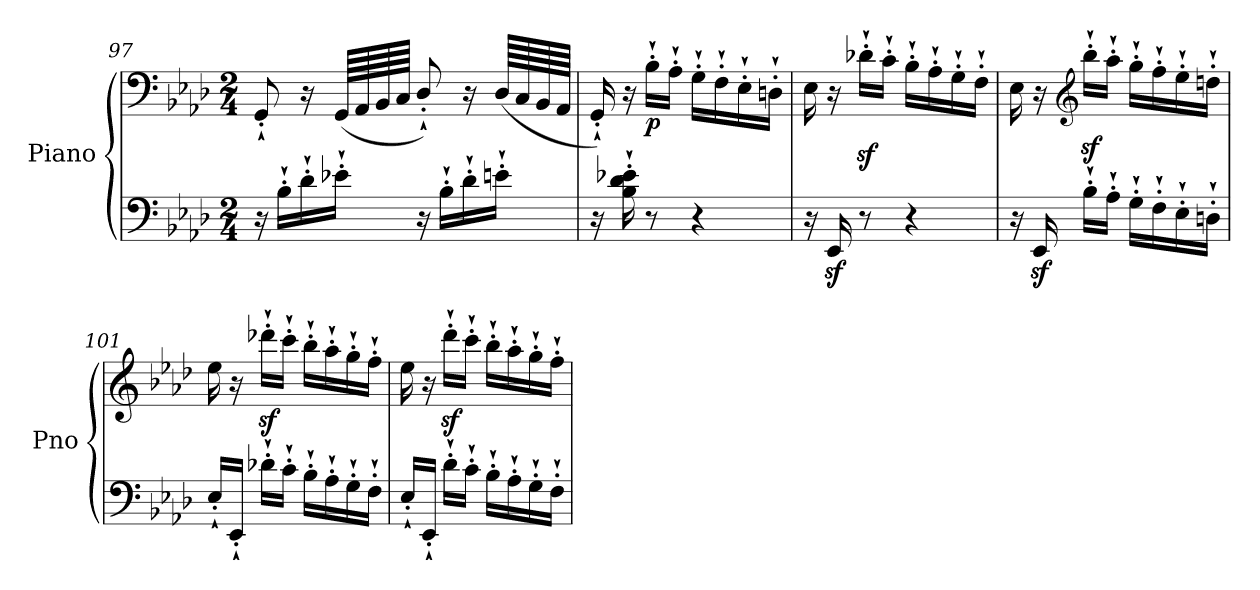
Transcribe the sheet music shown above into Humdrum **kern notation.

**kern	**kern	**dynam
*part1	*part1	*part1
*staff2	*staff1	*staff1/2
*I"Piano	*	*
*I'Pno	*	*
*clefF4	*clefF4	*
*k[b-e-a-d-]	*k[b-e-a-d-]	*
*M2/4	*M2/4	*
=97	=97	=97
16r	8GG`'/	.
16B-`'\LL	.	.
16d-`'\	16r	.
16e-X`'\JJ	(64GG/LLLL	.
.	64AA-/	.
.	64BB-/	.
.	64C/JJJJ	.
16r	8D-`'/)	.
16B-`'\LL	.	.
16d-`'\	16r	.
16en`'\JJ	(64D-/LLLL	.
.	64C/	.
.	64BB-/	.
.	64AA-/JJJJ	.
=98	=98	=98
16r	16GG`'/)	.
16B-\`' 16d-\`' 16e-X\`'	16r	.
!	!	!LO:DY:b
8r	16B-`'\LL	p
.	16A-`'\JJ	.
4r	16G`'\LL	.
.	16F`'\	.
.	16E-`'\	.
.	16Dn`'\JJ	.
=99	=99	=99
16r	16E-\	.
16EE-z</	16r	.
8r	16d-Xz<`'\LL	.
.	16c`'\JJ	.
4r	16B-`'\LL	.
.	16A-`'\	.
.	16G`'\	.
.	16F`'\JJ	.
!!LO:LB:g=z
=100	=100	=100
16r	16E-\	.
16EE-z</	16r	.
*	*clefG2	*
16B-`'\LL	16bb-z<`'\LL	.
16A-`'\JJ	16aa-`'\JJ	.
16G`'\LL	16gg`'\LL	.
16F`'\	16ff`'\	.
16E-`'\	16ee-`'\	.
16Dn`'\JJ	16ddn`'\JJ	.
=101	=101	=101
16E-`'/LL	16ee-\	.
16EE-`'/JJ	16r	.
16d-X`'\LL	16ddd-Xz<`'\LL	.
16c`'\JJ	16ccc`'\JJ	.
16B-`'\LL	16bb-`'\LL	.
16A-`'\	16aa-`'\	.
16G`'\	16gg`'\	.
16F`'\JJ	16ff`'\JJ	.
=102	=102	=102
16E-`'/LL	16ee-\	.
16EE-`'/JJ	16r	.
16d-`'\LL	16ddd-z<`'\LL	.
16c`'\JJ	16ccc`'\JJ	.
16B-`'\LL	16bb-`'\LL	.
16A-`'\	16aa-`'\	.
16G`'\	16gg`'\	.
16F`'\JJ	16ff`'\JJ	.
=	=	=
*-	*-	*-
